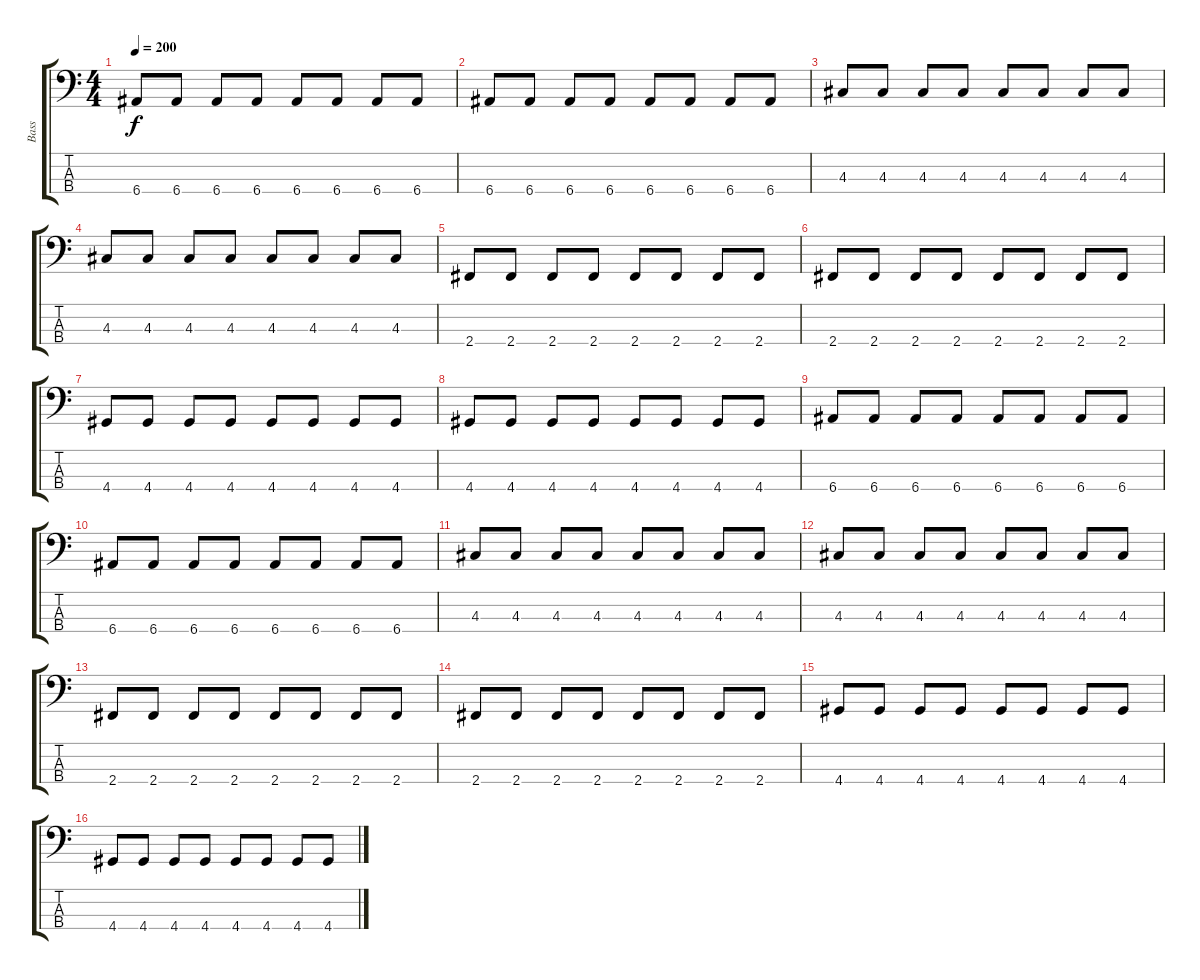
\track ("Bass" "Bass") {instrument electricbasspick}
\staff {score tabs}
\tuning (G2 D2 A1 E1) {hide}
\ts (4 4)
\tempo 200
\clef f4
\ks c
6.4.8{dy f} 6.4.8 6.4.8 6.4.8 6.4.8 6.4.8 6.4.8 6.4.8 |
6.4.8 6.4.8 6.4.8 6.4.8 6.4.8 6.4.8 6.4.8 6.4.8 |
4.3.8 4.3.8 4.3.8 4.3.8 4.3.8 4.3.8 4.3.8 4.3.8 |
4.3.8 4.3.8 4.3.8 4.3.8 4.3.8 4.3.8 4.3.8 4.3.8 |
2.4.8 2.4.8 2.4.8 2.4.8 2.4.8 2.4.8 2.4.8 2.4.8 |
2.4.8 2.4.8 2.4.8 2.4.8 2.4.8 2.4.8 2.4.8 2.4.8 |
4.4.8 4.4.8 4.4.8 4.4.8 4.4.8 4.4.8 4.4.8 4.4.8 |
4.4.8 4.4.8 4.4.8 4.4.8 4.4.8 4.4.8 4.4.8 4.4.8 |
6.4.8 6.4.8 6.4.8 6.4.8 6.4.8 6.4.8 6.4.8 6.4.8 |
6.4.8 6.4.8 6.4.8 6.4.8 6.4.8 6.4.8 6.4.8 6.4.8 |
4.3.8 4.3.8 4.3.8 4.3.8 4.3.8 4.3.8 4.3.8 4.3.8 |
4.3.8 4.3.8 4.3.8 4.3.8 4.3.8 4.3.8 4.3.8 4.3.8 |
2.4.8 2.4.8 2.4.8 2.4.8 2.4.8 2.4.8 2.4.8 2.4.8 |
2.4.8 2.4.8 2.4.8 2.4.8 2.4.8 2.4.8 2.4.8 2.4.8 |
4.4.8 4.4.8 4.4.8 4.4.8 4.4.8 4.4.8 4.4.8 4.4.8 |
4.4.8 4.4.8 4.4.8 4.4.8 4.4.8 4.4.8 4.4.8 4.4.8
